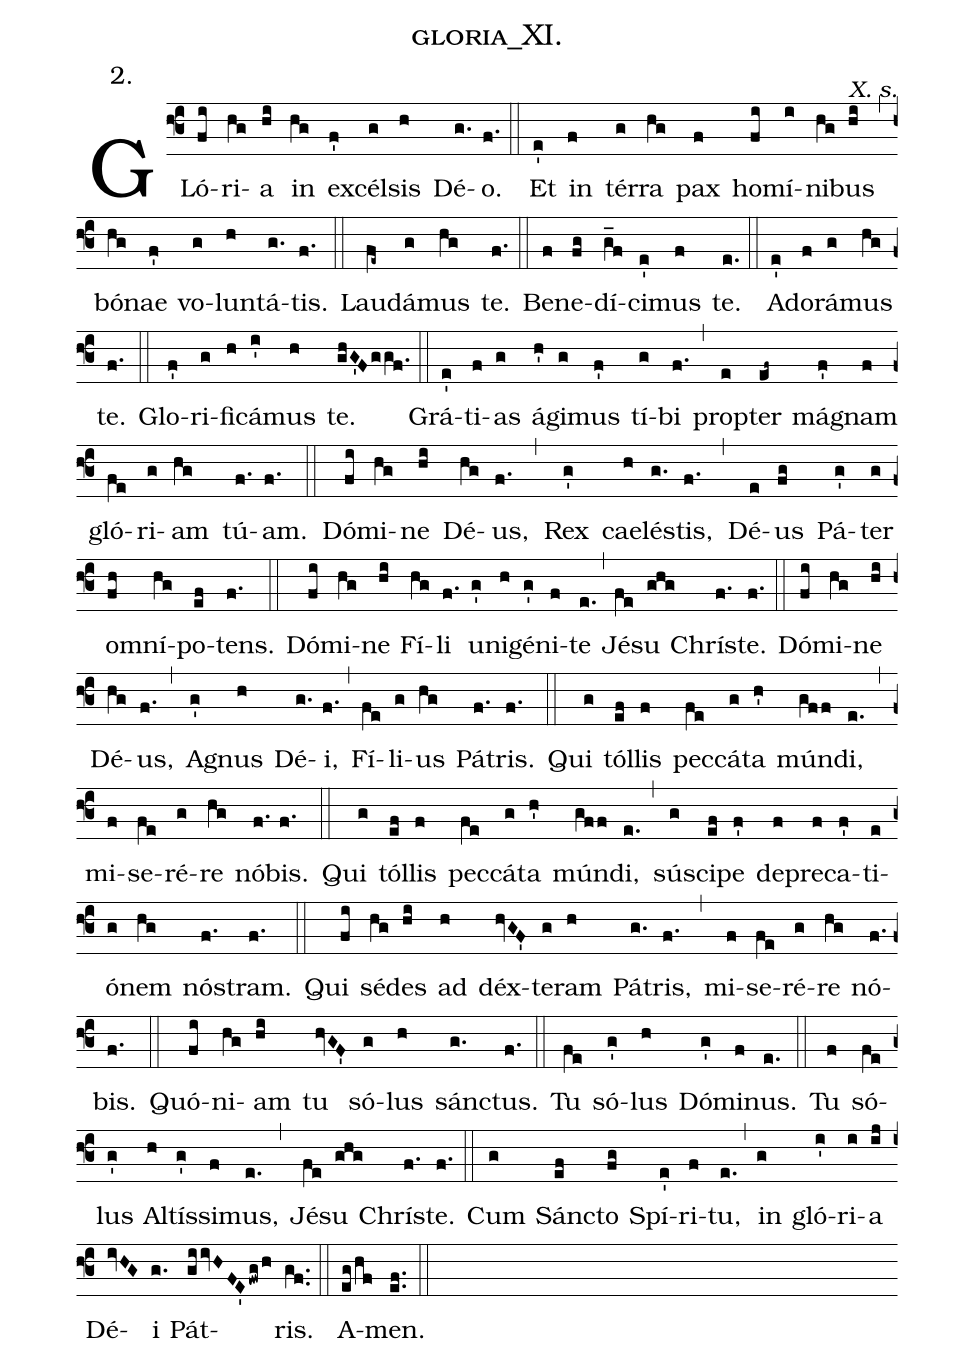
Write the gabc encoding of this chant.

name: gloria_XI.;
annotation:2.;
commentary:X. s.;
%%
(f3) GLó(fi)ri(hg)a(hi) in(hg) ex(f')cél(g)sis(h) Dé(g.)o.(f.) (::) Et(e') in(f) tér(g)ra(hg) pax(f) ho(fi)mí(i)ni(hg)bus(hi) (,) bó(hg)nae(f') vo(g)lun(h)tá(g.)tis.(f.) (::) Lau(fe~)dá(g)mus(hg) te.(f.) (::) Be(f)ne(fg)dí(g_f)ci(e')mus(f) te.(e.) (::) A(e')do(f)rá(g)mus(hg) te.(f.) (::) Glo(f')ri(g)fi(h)cá(i')mus(h) te.(ghG'Fggf.) (::) Grá(e')ti(f)as(g) á(h')gi(g)mus(f') tí(g)bi(f.) (,) prop(e)ter(ef~) má(f')gnam(f) gló(fe)ri(g)am(hg) tú(f.)am.(f.) (::) Dó(fi)mi(hg)ne(hi) Dé(hg)us,(f.) (,) Rex(g') cae(h)lés(g.)tis,(f.) (,) Dé(e)us(fg) Pá(g')ter(g) om(fh)ní(hg)po(ef)tens.(f.) (::) Dó(fi)mi(hg)ne(hi) Fí(hg)li(f.) u(g')ni(h)gé(g')ni(f)te(e.) (,) Jé(fe)su(ghg) Chrís(f.)te.(f.) (::) Dó(fi)mi(hg)ne(hi) Dé(hg)us,(f.) (,) A(g')gnus(h) Dé(g.)i,(f.) (,) Fí(fe)li(g)us(hg) Pá(f.)tris.(f.) (::) Qui(g) tól(ef)lis(f) pec(fe)cá(g)ta(h') mún(gff)di,(e.) (,) mi(f)se(fe)ré(g)re(hg) nó(f.)bis.(f.) (::) Qui(g) tól(ef)lis(f) pec(fe)cá(g)ta(h') mún(gff)di,(e.) (,) sú(g)sci(ef)pe(f') de(f)pre(f)ca(f')ti(e)ó(g)nem(hg) nós(f.)tram.(f.) (::) Qui(fi) sé(hg)des(hi) ad(h) déx(hvGF')te(g)ram(h) Pá(g.)tris,(f.) (,) mi(f)se(fe)ré(g)re(hg) nó(f.)bis.(f.) (::) Quó(fi)ni(hg)am(hi) tu(hvGF') só(g)lus(h) sán(g.)ctus.(f.) (::) Tu(fe) só(g')lus(h) Dó(g')mi(f)nus.(e.) (::) Tu(f) só(fe)lus(g') Al(h)tís(g')si(f)mus,(e.) (,) Jé(fe)su(ghg) Chrís(f.)te.(f.) (::) Cum(g) Sán(ef)cto(fg) Spí(e')ri(f)tu,(e.) (,) in(g) gló(i')ri(i)a(ij) Dé(ivHG)i(g.) Pát(giivHFE'fwgh)ris.(gf..) (::) A(eg/hf)men.(ef..) (::)
